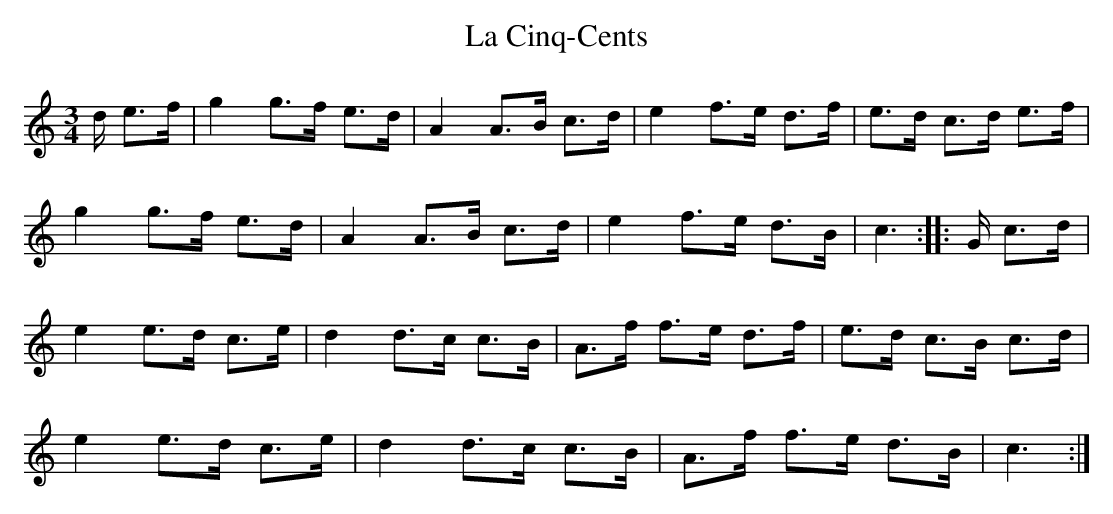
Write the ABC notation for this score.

X:1
T:La Cinq-Cents
M:3/4
L:1/8
K:C
d/ e>f | g2 g>f e>d | A2 A>B c>d | e2 f>e d>f | e>d c>d e>f |
g2 g>f e>d | A2 A>B c>d | e2 f>e d>B | c3:: G/ c>d |
e2 e>d c>e | d2 d>c c>B | A>f f>e d>f | e>d c>B c>d |
e2 e>d c>e | d2 d>c c>B | A>f f>e d>B | c3 :|
